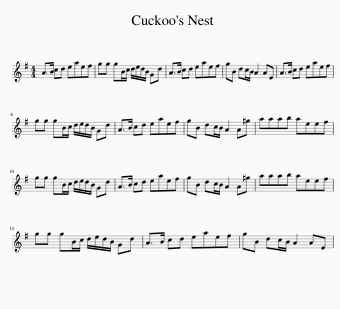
X:1
L:1/8
M:4/4
I:linebreak $
K:G
V:1 treble
V:1
 A>B cd eaef | gg gB/c/ d/e/d/B/ Gd | A>B cd eaef | gB dc/B/ A2 AE | A>B cd eaef |$ %5
 gg gB/c/ d/e/d/B/ Gd | A>B cd eaef | gB dc/B/ A2 A^g | aaab aeef |$ gg gB/c/ d/e/d/B/ Gd | %10
 A>B cd eaef | gB dc/B/ A2 A^g | aaab aeef |$ gg gB/c/ d/e/d/B/ Gd | A>B cd eaef | %15
 gB dc/B/ A2 AE | %16
